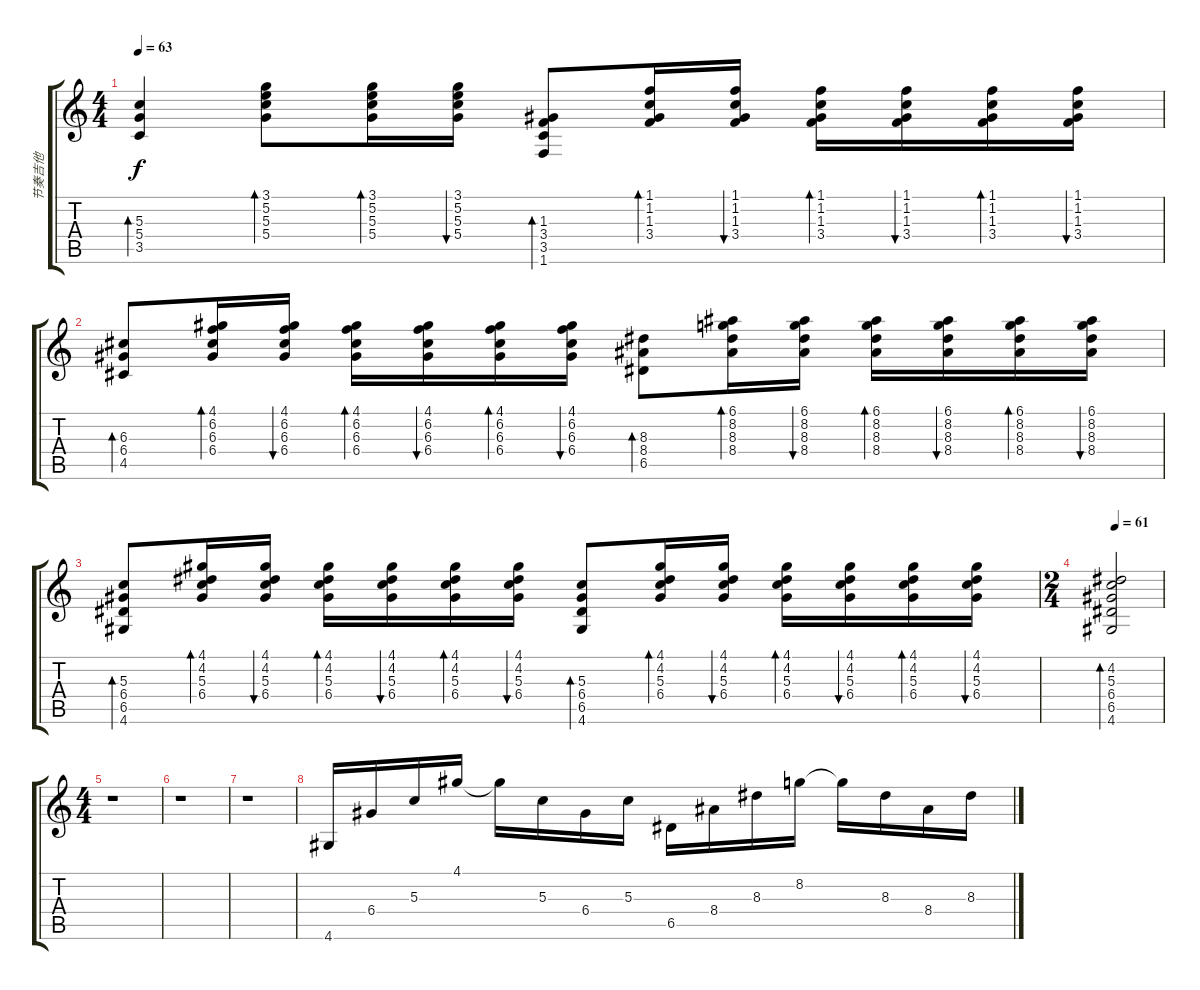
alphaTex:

\track ("节奏吉他" "节奏吉他") {instrument acousticguitarsteel}
\staff {score tabs}
\tuning (E4 B3 G3 D3 A2 E2) {hide}
\ts (4 4)
\tempo 63
\clef g2
\ks c
(5.3 5.4 3.5).4{bd 30 dy f} (3.1 5.2 5.3 5.4).8{bd 30} (3.1 5.2 5.3 5.4).16{bd 30} (3.1 5.2 5.3 5.4).16{bu 30} (1.3 3.4 3.5 1.6).8{bd 30} (1.1 1.2 1.3 3.4).16{bd 30} (1.1 1.2 1.3 3.4).16{bu 30} (1.1 1.2 1.3 3.4).16{bd 30} (1.1 1.2 1.3 3.4).16{bu 30} (1.1 1.2 1.3 3.4).16{bd 30} (1.1 1.2 1.3 3.4).16{bu 30} |
(6.3 6.4 4.5).8{bd 30} (4.1 6.2 6.3 6.4).16{bd 30} (4.1 6.2 6.3 6.4).16{bu 30} (4.1 6.2 6.3 6.4).16{bd 30} (4.1 6.2 6.3 6.4).16{bu 30} (4.1 6.2 6.3 6.4).16{bd 30} (4.1 6.2 6.3 6.4).16{bu 30} (8.3 8.4 6.5).8{bd 30} (6.1 8.2 8.3 8.4).16{bd 30} (6.1 8.2 8.3 8.4).16{bu 30} (6.1 8.2 8.3 8.4).16{bd 30} (6.1 8.2 8.3 8.4).16{bu 30} (6.1 8.2 8.3 8.4).16{bd 30} (6.1 8.2 8.3 8.4).16{bu 30} |
(5.3 6.4 6.5 4.6).8{bd 30} (4.1 4.2 5.3 6.4).16{bd 30} (4.1 4.2 5.3 6.4).16{bu 30} (4.1 4.2 5.3 6.4).16{bd 30} (4.1 4.2 5.3 6.4).16{bu 30} (4.1 4.2 5.3 6.4).16{bd 30} (4.1 4.2 5.3 6.4).16{bu 30} (5.3 6.4 6.5 4.6).8{bd 30} (4.1 4.2 5.3 6.4).16{bd 30} (4.1 4.2 5.3 6.4).16{bu 30} (4.1 4.2 5.3 6.4).16{bd 30} (4.1 4.2 5.3 6.4).16{bu 30} (4.1 4.2 5.3 6.4).16{bd 30} (4.1 4.2 5.3 6.4).16{bu 30} |
\ts (2 4)
\tempo 61
(4.2 5.3 6.4 6.5 4.6).2{bd 30} |
\ts (4 4)
r.1 |
r.1 |
r.1 |
4.6.16 6.4.16 5.3.16 4.1.16 4.1{t}.16 5.3.16 6.4.16 5.3.16 6.5.16 8.4.16 8.3.16 8.2.16 8.2{t}.16 8.3.16 8.4.16 8.3.16
